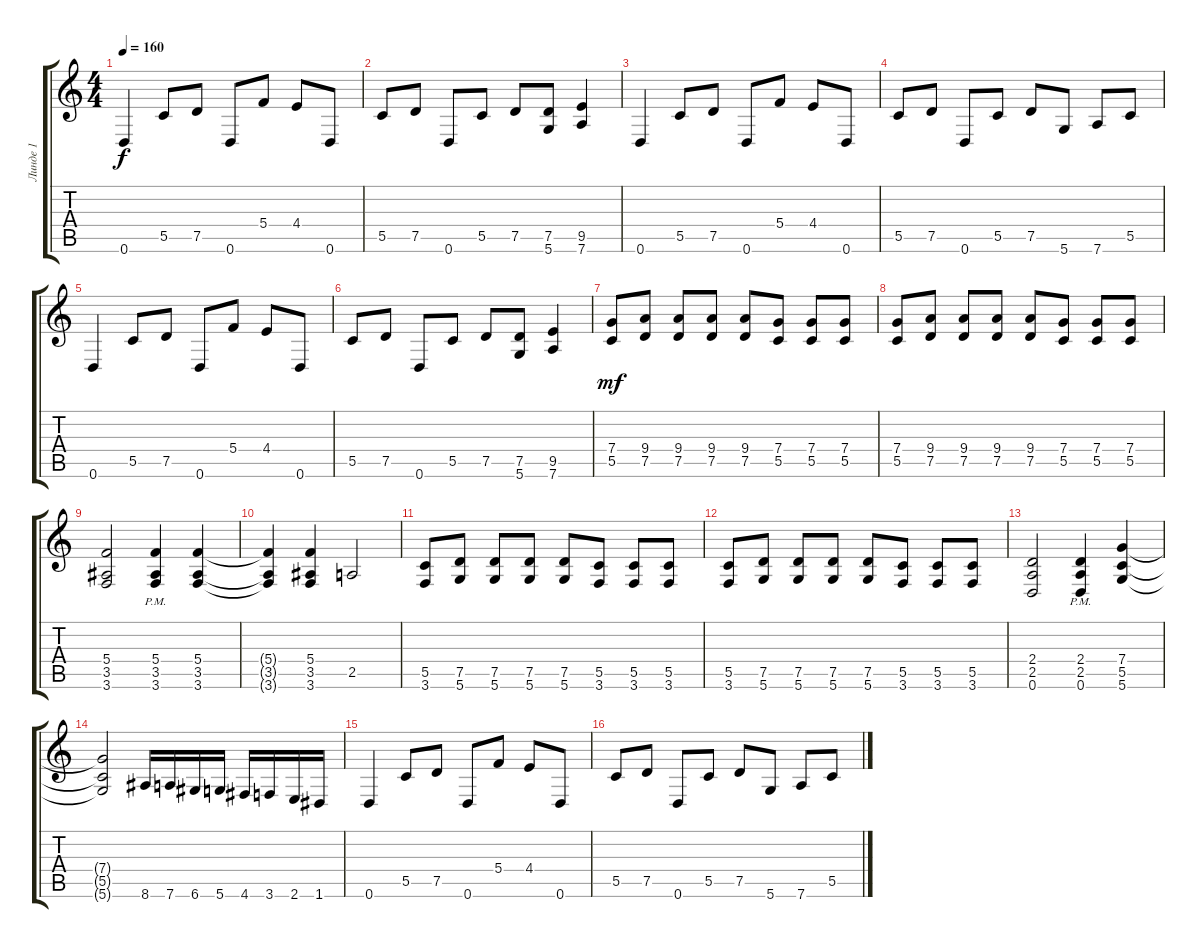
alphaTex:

\track ("Линде 1" "Линде 1") {instrument distortionguitar}
\staff {score tabs}
\tuning (D4 A3 F3 C3 G2 D2) {hide}
\ts (4 4)
\tempo 160
\clef g2
\ks c
0.6.4{dy f} 5.5.8 7.5.8 0.6.8 5.4.8 4.4.8 0.6.8 |
5.5.8 7.5.8 0.6.8 5.5.8 7.5.8 (7.5 5.6).8 (9.5 7.6).4 |
0.6.4 5.5.8 7.5.8 0.6.8 5.4.8 4.4.8 0.6.8 |
5.5.8 7.5.8 0.6.8 5.5.8 7.5.8 5.6.8 7.6.8 5.5.8 |
0.6.4 5.5.8 7.5.8 0.6.8 5.4.8 4.4.8 0.6.8 |
5.5.8 7.5.8 0.6.8 5.5.8 7.5.8 (7.5 5.6).8 (9.5 7.6).4 |
(7.4 5.5).8{dy mf} (9.4 7.5).8 (9.4 7.5).8 (9.4 7.5).8 (9.4 7.5).8 (7.4 5.5).8 (7.4 5.5).8 (7.4 5.5).8 |
(7.4 5.5).8 (9.4 7.5).8 (9.4 7.5).8 (9.4 7.5).8 (9.4 7.5).8 (7.4 5.5).8 (7.4 5.5).8 (7.4 5.5).8 |
(5.4 3.5 3.6).2 (5.4{pm} 3.5{pm} 3.6{pm}).4 (5.4 3.5 3.6).4 |
(5.4{t} 3.5{t} 3.6{t}).4 (5.4 3.5 3.6).4 2.5.2 |
(5.5 3.6).8 (7.5 5.6).8 (7.5 5.6).8 (7.5 5.6).8 (7.5 5.6).8 (5.5 3.6).8 (5.5 3.6).8 (5.5 3.6).8 |
(5.5 3.6).8 (7.5 5.6).8 (7.5 5.6).8 (7.5 5.6).8 (7.5 5.6).8 (5.5 3.6).8 (5.5 3.6).8 (5.5 3.6).8 |
(2.4 2.5 0.6).2 (2.4{pm} 2.5{pm} 0.6{pm}).4 (7.4 5.5 5.6).4 |
(7.4{t} 5.5{t} 5.6{t}).2 8.6.16{instrument guitarfretnoise} 7.6.16 6.6.16 5.6.16 4.6.16 3.6.16 2.6.16 1.6.16 |
0.6.4{instrument distortionguitar} 5.5.8 7.5.8 0.6.8 5.4.8 4.4.8 0.6.8 |
5.5.8 7.5.8 0.6.8 5.5.8 7.5.8 5.6.8 7.6.8 5.5.8
